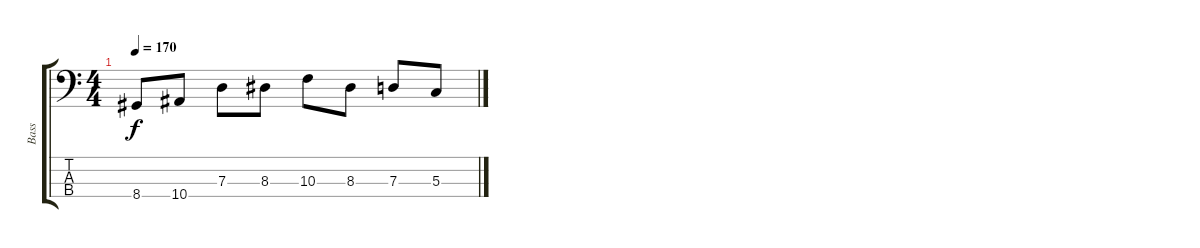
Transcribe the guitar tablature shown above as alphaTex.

\track ("Bass" "Bass") {instrument electricbasspick}
\staff {score tabs}
\tuning (F2 C2 G1 C1) {hide}
\ts (4 4)
\tempo 170
\clef f4
\ks c
8.4{t}.8{dy f} 10.4.8 7.3.8 8.3.8 10.3.8 8.3.8 7.3.8 5.3.8
